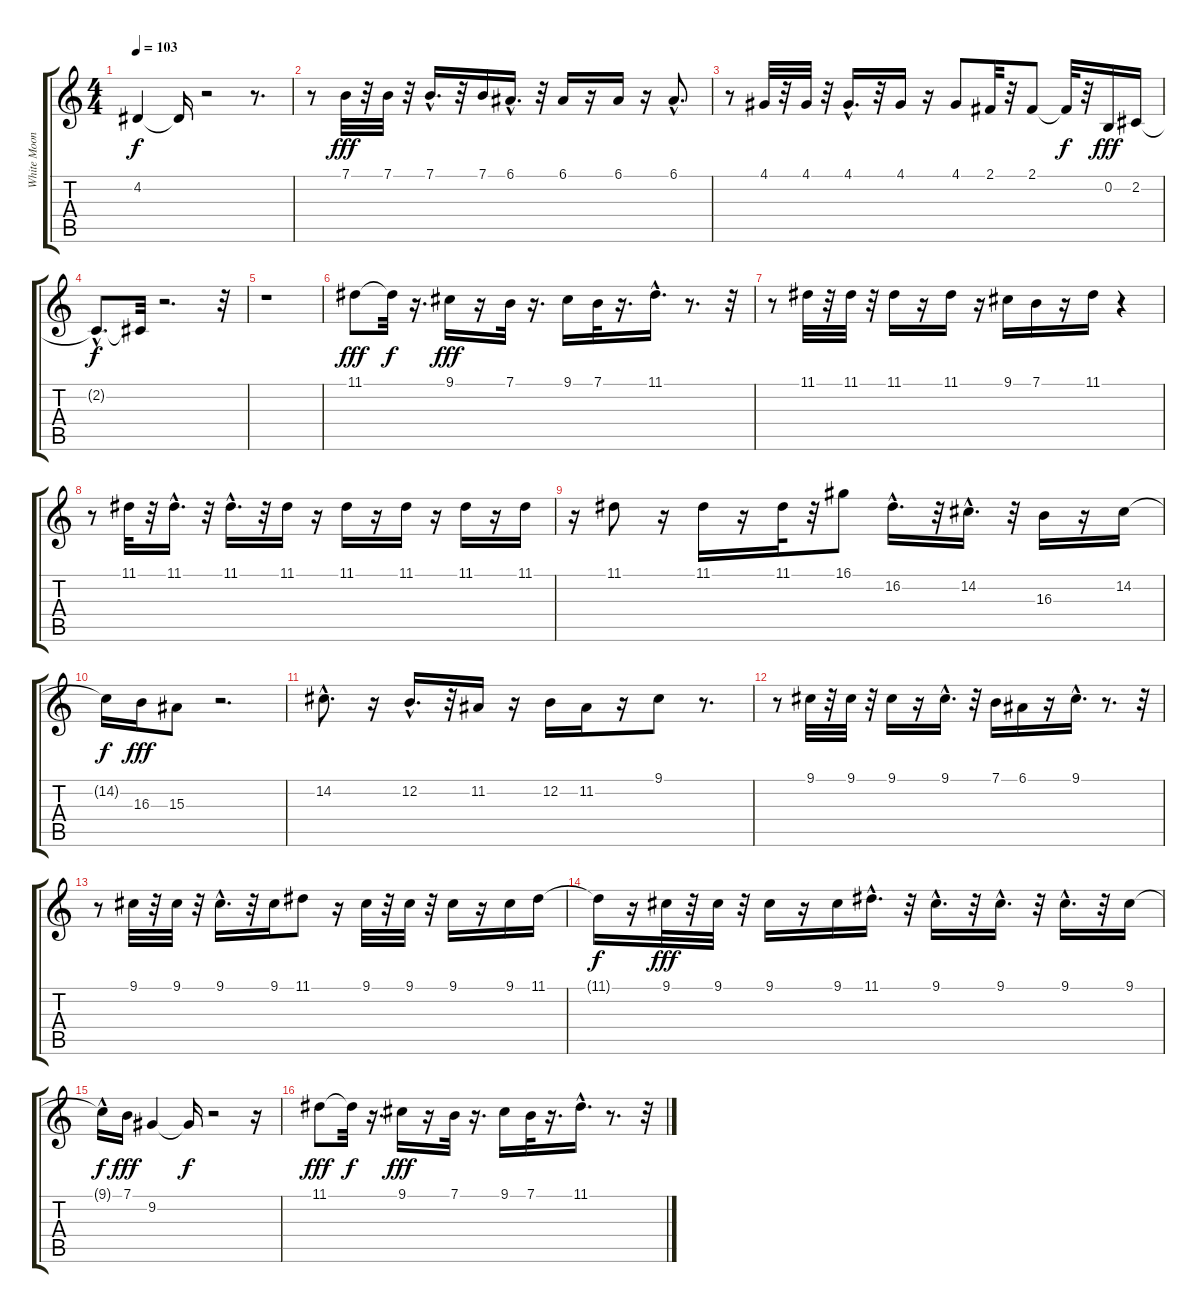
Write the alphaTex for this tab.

\track ("White Moon - Kuzmin Vladimir" "White Moon") {instrument electricpiano1}
\staff {score tabs}
\tuning (E4 B3 G3 D3 A2 E2) {hide}
\ts (4 4)
\tempo 103
\clef g2
\ks c
4.2{t}.4{dy f} 4.2{t}.16 r.2 r.8{d} |
r.8 7.1.32{dy fff} r.32 7.1.32 r.32 7.1{hac}.16{d} r.32 7.1.16 6.1{hac}.16{d} r.32 6.1.16 r.16 6.1.16 r.16 6.1{hac}.8{d} |
r.8 4.1.32 r.32 4.1.32 r.32 4.1{hac}.16{d} r.32 4.1.16 r.16 4.1.8 2.1.32 r.32 2.1.8 2.1{t}.32{dy f} r.32 0.2.16{dy fff} 2.2.16 |
2.2{hac t}.8{d dy f} 2.2{t}.32 r.2{d} r.32 |
r.1 |
11.1.8{dy fff} 11.1{t}.32{dy f} r.16{d} 9.1.16{dy fff} r.16 7.1.32 r.16{d} 9.1.16 7.1.32 r.16{d} 11.1{hac}.16{d} r.8{d} r.32 |
r.8 11.1.32 r.32 11.1.32 r.32 11.1.16 r.16 11.1.16 r.16 9.1.16 7.1.16 r.16 11.1.16 r.4 |
r.8 11.1.32 r.32 11.1{hac}.16{d} r.32 11.1{hac}.16{d} r.32 11.1.16 r.16 11.1.16 r.16 11.1.16 r.16 11.1.16 r.16 11.1.16 |
r.16 11.1.8 r.16 11.1.16 r.16 11.1.32 r.32 16.1.8 16.2{hac}.16{d} r.32 14.2{hac}.16{d} r.32 16.3.16 r.16 14.2.16 |
14.2{t}.16{dy f} 16.3.16{dy fff} 15.3.8 r.2{d} |
14.2{hac}.8{d} r.16 12.2{hac}.16{d} r.32 11.2.16 r.16 12.2.16 11.2.16 r.16 9.1.8 r.8{d} |
r.8 9.1.32 r.32 9.1.32 r.32 9.1.16 r.16 9.1{hac}.16{d} r.32 7.1.16 6.1.16 r.16 9.1{hac}.16{d} r.8{d} r.32 |
r.8 9.1.32 r.32 9.1.32 r.32 9.1{hac}.16{d} r.32 9.1.16 11.1.8 r.16 9.1.32 r.32 9.1.32 r.32 9.1.16 r.16 9.1.16 11.1.16 |
11.1{t}.16{dy f} r.16 9.1.32{dy fff} r.32 9.1.32 r.32 9.1.16 r.16 9.1.16 11.1{hac}.16{d} r.32 9.1{hac}.16{d} r.32 9.1{hac}.16{d} r.32 9.1{hac}.16{d} r.32 9.1.16 |
9.1{hac t}.16{dy f} 7.1.16{dy fff} 9.2.4 9.2{t}.16{dy f} r.2 r.16 |
11.1.8{dy fff} 11.1{t}.32{dy f} r.16{d} 9.1.16{dy fff} r.16 7.1.32 r.16{d} 9.1.16 7.1.32 r.16{d} 11.1{hac}.16{d} r.8{d} r.32
